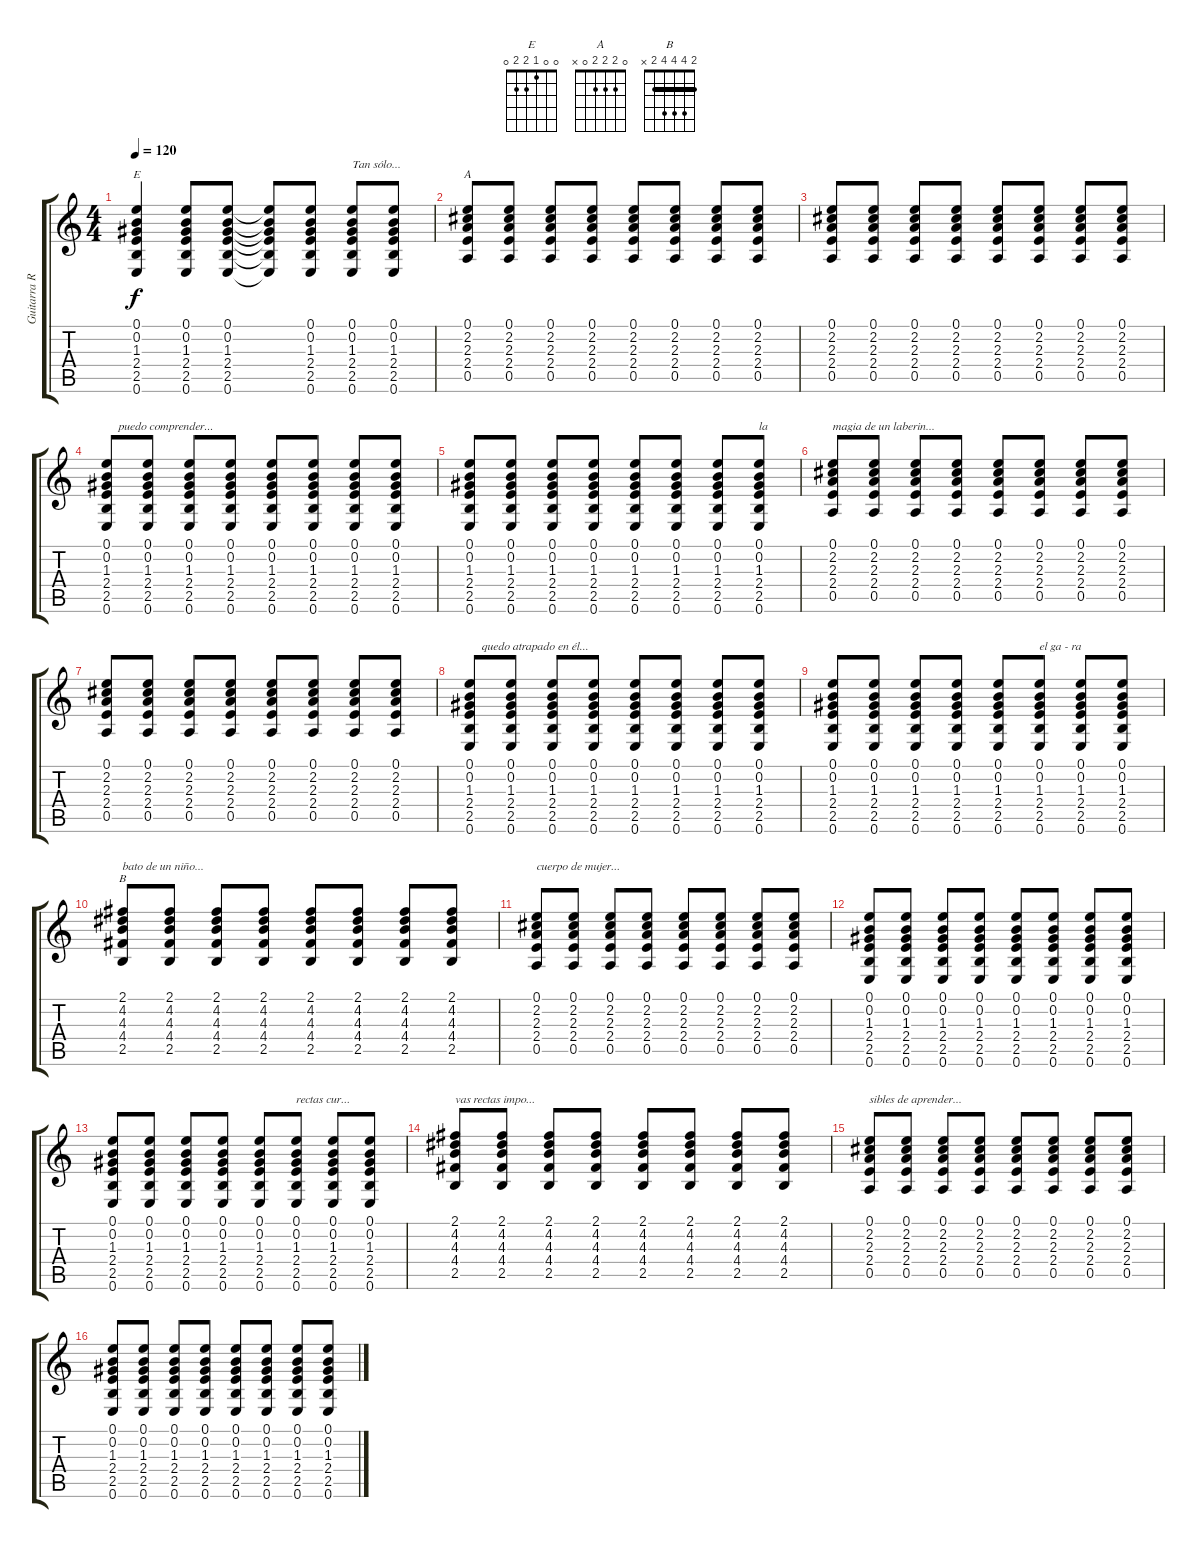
\track ("Guitarra Rítimica" "Guitarra R") {instrument acousticguitarsteel}
\staff {score tabs}
\tuning (E4 B3 G3 D3 A2 E2) {hide}
\chord ("E" 0 0 1 2 2 0)
\chord ("A" 0 2 2 2 0 x)
\chord ("B" 2 4 4 4 2 x) {barre 2}
\ts (4 4)
\tempo 120
\clef g2
\ks c
(0.1 0.2 1.3 2.4 2.5 0.6).4{ch "E" dy f} (0.1 0.2 1.3 2.4 2.5 0.6).8 (0.1 0.2 1.3 2.4 2.5 0.6).8 (0.1{t} 0.2{t} 1.3{t} 2.4{t} 2.5{t} 0.6{t}).8 (0.1 0.2 1.3 2.4 2.5 0.6).8 (0.1 0.2 1.3 2.4 2.5 0.6).8{txt "Tan sólo..."} (0.1 0.2 1.3 2.4 2.5 0.6).8 |
(0.1 2.2 2.3 2.4 0.5).8{ch "A"} (0.1 2.2 2.3 2.4 0.5).8 (0.1 2.2 2.3 2.4 0.5).8 (0.1 2.2 2.3 2.4 0.5).8 (0.1 2.2 2.3 2.4 0.5).8 (0.1 2.2 2.3 2.4 0.5).8 (0.1 2.2 2.3 2.4 0.5).8 (0.1 2.2 2.3 2.4 0.5).8 |
(0.1 2.2 2.3 2.4 0.5).8 (0.1 2.2 2.3 2.4 0.5).8 (0.1 2.2 2.3 2.4 0.5).8 (0.1 2.2 2.3 2.4 0.5).8 (0.1 2.2 2.3 2.4 0.5).8 (0.1 2.2 2.3 2.4 0.5).8 (0.1 2.2 2.3 2.4 0.5).8 (0.1 2.2 2.3 2.4 0.5).8 |
(0.1 0.2 1.3 2.4 2.5 0.6).8{txt "    puedo comprender..."} (0.1 0.2 1.3 2.4 2.5 0.6).8 (0.1 0.2 1.3 2.4 2.5 0.6).8 (0.1 0.2 1.3 2.4 2.5 0.6).8 (0.1 0.2 1.3 2.4 2.5 0.6).8 (0.1 0.2 1.3 2.4 2.5 0.6).8 (0.1 0.2 1.3 2.4 2.5 0.6).8 (0.1 0.2 1.3 2.4 2.5 0.6).8 |
(0.1 0.2 1.3 2.4 2.5 0.6).8 (0.1 0.2 1.3 2.4 2.5 0.6).8 (0.1 0.2 1.3 2.4 2.5 0.6).8 (0.1 0.2 1.3 2.4 2.5 0.6).8 (0.1 0.2 1.3 2.4 2.5 0.6).8 (0.1 0.2 1.3 2.4 2.5 0.6).8 (0.1 0.2 1.3 2.4 2.5 0.6).8 (0.1 0.2 1.3 2.4 2.5 0.6).8{txt "la"} |
(0.1 2.2 2.3 2.4 0.5).8{txt "magia de un laberin..."} (0.1 2.2 2.3 2.4 0.5).8 (0.1 2.2 2.3 2.4 0.5).8 (0.1 2.2 2.3 2.4 0.5).8 (0.1 2.2 2.3 2.4 0.5).8 (0.1 2.2 2.3 2.4 0.5).8 (0.1 2.2 2.3 2.4 0.5).8 (0.1 2.2 2.3 2.4 0.5).8 |
(0.1 2.2 2.3 2.4 0.5).8 (0.1 2.2 2.3 2.4 0.5).8 (0.1 2.2 2.3 2.4 0.5).8 (0.1 2.2 2.3 2.4 0.5).8 (0.1 2.2 2.3 2.4 0.5).8 (0.1 2.2 2.3 2.4 0.5).8 (0.1 2.2 2.3 2.4 0.5).8 (0.1 2.2 2.3 2.4 0.5).8 |
(0.1 0.2 1.3 2.4 2.5 0.6).8{txt "    quedo atrapado en él..."} (0.1 0.2 1.3 2.4 2.5 0.6).8 (0.1 0.2 1.3 2.4 2.5 0.6).8 (0.1 0.2 1.3 2.4 2.5 0.6).8 (0.1 0.2 1.3 2.4 2.5 0.6).8 (0.1 0.2 1.3 2.4 2.5 0.6).8 (0.1 0.2 1.3 2.4 2.5 0.6).8 (0.1 0.2 1.3 2.4 2.5 0.6).8 |
(0.1 0.2 1.3 2.4 2.5 0.6).8 (0.1 0.2 1.3 2.4 2.5 0.6).8 (0.1 0.2 1.3 2.4 2.5 0.6).8 (0.1 0.2 1.3 2.4 2.5 0.6).8 (0.1 0.2 1.3 2.4 2.5 0.6).8 (0.1 0.2 1.3 2.4 2.5 0.6).8{txt "el ga - ra "} (0.1 0.2 1.3 2.4 2.5 0.6).8 (0.1 0.2 1.3 2.4 2.5 0.6).8 |
(2.1 4.2 4.3 4.4 2.5).8{ch "B" txt "bato de un niño..."} (2.1 4.2 4.3 4.4 2.5).8 (2.1 4.2 4.3 4.4 2.5).8 (2.1 4.2 4.3 4.4 2.5).8 (2.1 4.2 4.3 4.4 2.5).8 (2.1 4.2 4.3 4.4 2.5).8 (2.1 4.2 4.3 4.4 2.5).8 (2.1 4.2 4.3 4.4 2.5).8 |
(0.1 2.2 2.3 2.4 0.5).8{txt "cuerpo de mujer..."} (0.1 2.2 2.3 2.4 0.5).8 (0.1 2.2 2.3 2.4 0.5).8 (0.1 2.2 2.3 2.4 0.5).8 (0.1 2.2 2.3 2.4 0.5).8 (0.1 2.2 2.3 2.4 0.5).8 (0.1 2.2 2.3 2.4 0.5).8 (0.1 2.2 2.3 2.4 0.5).8 |
(0.1 0.2 1.3 2.4 2.5 0.6).8 (0.1 0.2 1.3 2.4 2.5 0.6).8 (0.1 0.2 1.3 2.4 2.5 0.6).8 (0.1 0.2 1.3 2.4 2.5 0.6).8 (0.1 0.2 1.3 2.4 2.5 0.6).8 (0.1 0.2 1.3 2.4 2.5 0.6).8 (0.1 0.2 1.3 2.4 2.5 0.6).8 (0.1 0.2 1.3 2.4 2.5 0.6).8 |
(0.1 0.2 1.3 2.4 2.5 0.6).8 (0.1 0.2 1.3 2.4 2.5 0.6).8 (0.1 0.2 1.3 2.4 2.5 0.6).8 (0.1 0.2 1.3 2.4 2.5 0.6).8 (0.1 0.2 1.3 2.4 2.5 0.6).8 (0.1 0.2 1.3 2.4 2.5 0.6).8{txt "rectas cur..."} (0.1 0.2 1.3 2.4 2.5 0.6).8 (0.1 0.2 1.3 2.4 2.5 0.6).8 |
(2.1 4.2 4.3 4.4 2.5).8{txt "vas rectas impo..."} (2.1 4.2 4.3 4.4 2.5).8 (2.1 4.2 4.3 4.4 2.5).8 (2.1 4.2 4.3 4.4 2.5).8 (2.1 4.2 4.3 4.4 2.5).8 (2.1 4.2 4.3 4.4 2.5).8 (2.1 4.2 4.3 4.4 2.5).8 (2.1 4.2 4.3 4.4 2.5).8 |
(0.1 2.2 2.3 2.4 0.5).8{txt "sibles de aprender..."} (0.1 2.2 2.3 2.4 0.5).8 (0.1 2.2 2.3 2.4 0.5).8 (0.1 2.2 2.3 2.4 0.5).8 (0.1 2.2 2.3 2.4 0.5).8 (0.1 2.2 2.3 2.4 0.5).8 (0.1 2.2 2.3 2.4 0.5).8 (0.1 2.2 2.3 2.4 0.5).8 |
(0.1 0.2 1.3 2.4 2.5 0.6).8 (0.1 0.2 1.3 2.4 2.5 0.6).8 (0.1 0.2 1.3 2.4 2.5 0.6).8 (0.1 0.2 1.3 2.4 2.5 0.6).8 (0.1 0.2 1.3 2.4 2.5 0.6).8 (0.1 0.2 1.3 2.4 2.5 0.6).8 (0.1 0.2 1.3 2.4 2.5 0.6).8 (0.1 0.2 1.3 2.4 2.5 0.6).8
